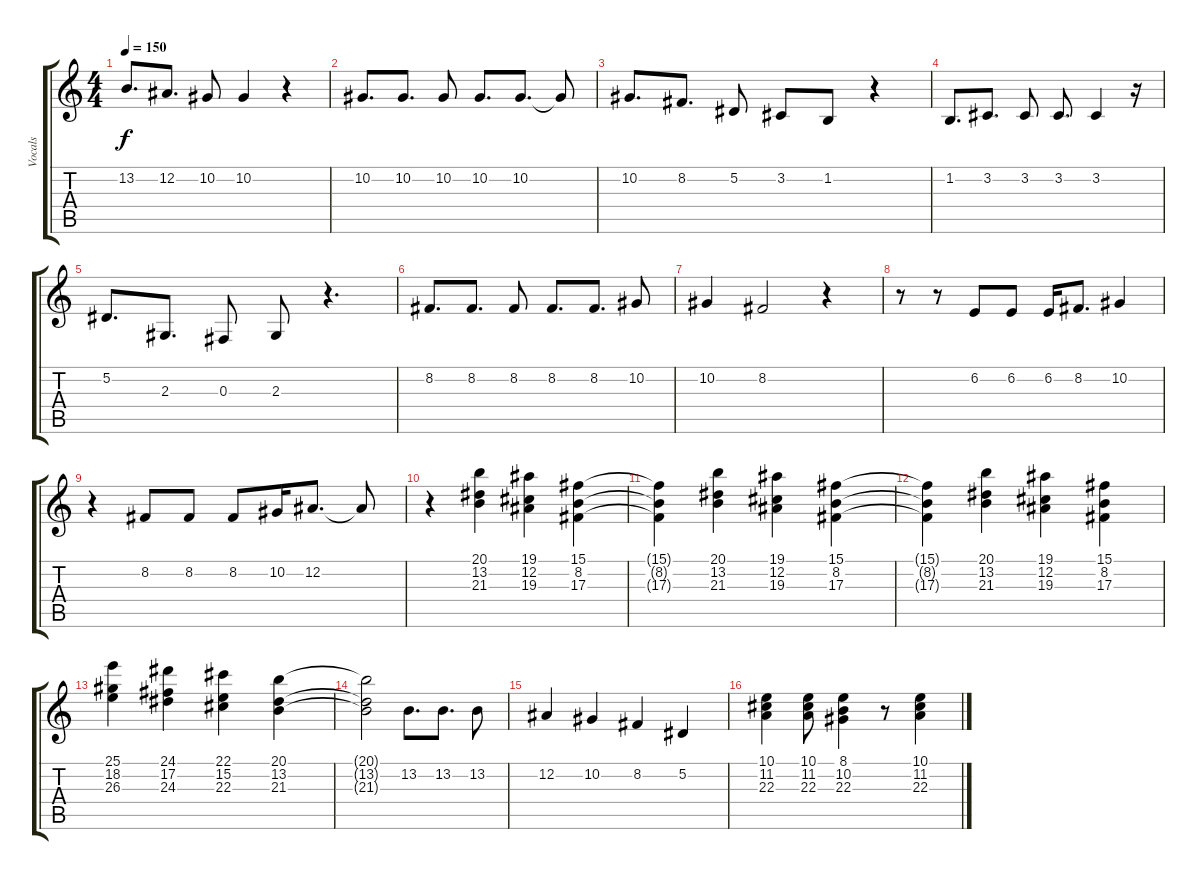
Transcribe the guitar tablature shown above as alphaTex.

\track ("Vocals" "Vocals") {instrument lead2sawtooth}
\staff {score tabs}
\tuning (Eb4 Bb3 Gb3 Db3 Ab2 Eb2) {hide}
\ts (4 4)
\tempo 150
\clef g2
\ks c
13.2.8{d dy f} 12.2.8{d} 10.2.8 10.2.4 r.4 |
10.2.8{d} 10.2.8{d} 10.2.8 10.2.8{d} 10.2.8{d} 10.2{t}.8 |
10.2.8{d} 8.2.8{d} 5.2.8 3.2.8 1.2.8 r.4 |
1.2.8{d} 3.2.8{d} 3.2.8 3.2.8{d} 3.2.4 r.16 |
5.2.8{d} 2.3.8{d} 0.3.8 2.3.8 r.4{d} |
8.2.8{d} 8.2.8{d} 8.2.8 8.2.8{d} 8.2.8{d} 10.2.8 |
10.2.4 8.2.2 r.4 |
r.8 r.8 6.2.8 6.2.8 6.2.16 8.2.8{d} 10.2.4 |
r.4 8.2.8 8.2.8 8.2.8 10.2.16 12.2.8{d} 12.2{t}.8 |
r.4 (20.1 13.2 21.3).4 (19.1 12.2 19.3).4 (15.1 8.2 17.3).4 |
(15.1{t} 8.2{t} 17.3{t}).4 (20.1 13.2 21.3).4 (19.1 12.2 19.3).4 (15.1 8.2 17.3).4 |
(15.1{t} 8.2{t} 17.3{t}).4 (20.1 13.2 21.3).4 (19.1 12.2 19.3).4 (15.1 8.2 17.3).4 |
(25.1 18.2 26.3).4 (24.1 17.2 24.3).4 (22.1 15.2 22.3).4 (20.1 13.2 21.3).4 |
(20.1{t} 13.2{t} 21.3{t}).2 13.2.8{d} 13.2.8{d} 13.2.8 |
12.2.4 10.2.4 8.2.4 5.2.4 |
(10.1 11.2 22.3).4 (10.1 11.2 22.3).8 (8.1 10.2 22.3).4 r.8 (10.1 11.2 22.3).4
